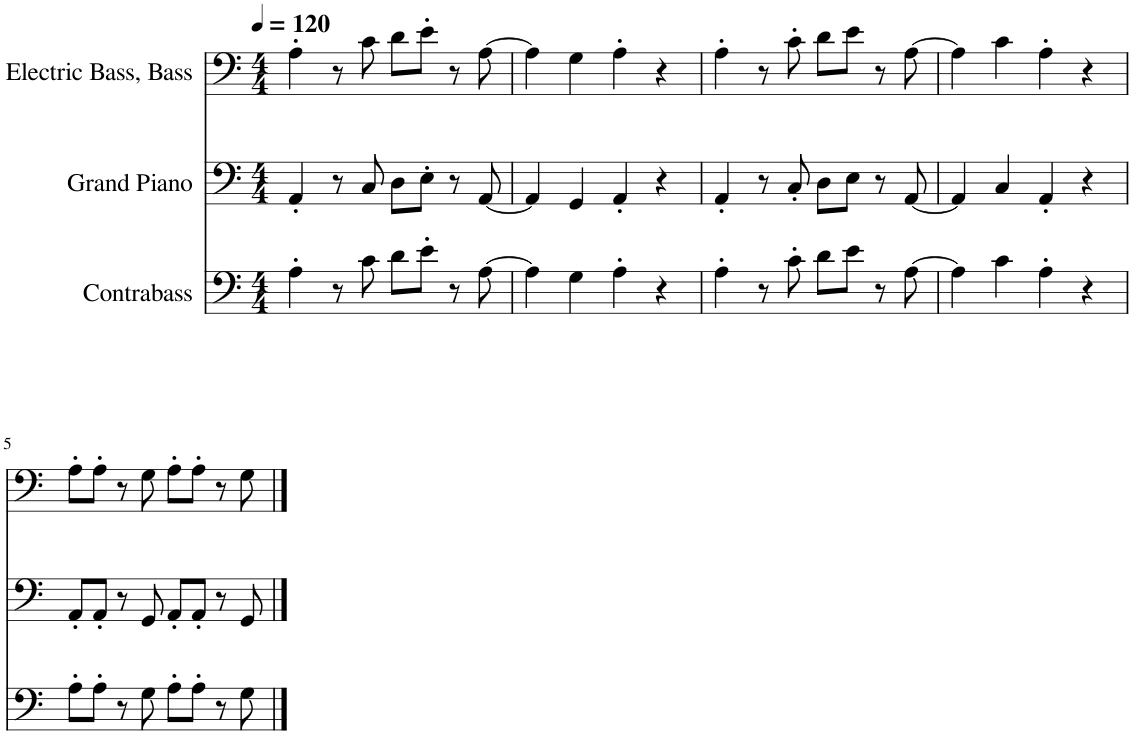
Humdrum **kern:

**kern	**kern	**kern
*part3	*part2	*part1
*staff3	*staff2	*staff1
*I"Contrabass	*I"Grand Piano	*I"Electric Bass, Bass
*	*I'Pno	*I'Elec b
*clefF4	*clefF4	*clefF4
*Trd7c12	*	*Trd7c12
*k[]	*k[]	*k[]
*M4/4	*M4/4	*M4/4
*MM120	*MM120	*MM120
=1	=1	=1
4A'\	4AA'/	4A'\
8r	8r	8r
8c\	8C/	8c\
8d\L	8D\L	8d\L
8e'\J	8E'\J	8e'\J
8r	8r	8r
[8A\	[8AA/	[8A\
=2	=2	=2
4A\]	4AA/]	4A\]
4G\	4GG/	4G\
4A'\	4AA'/	4A'\
4r	4r	4r
=3	=3	=3
4A'\	4AA'/	4A'\
8r	8r	8r
8c'\	8C'/	8c'\
8d\L	8D\L	8d\L
8e\J	8E\J	8e\J
8r	8r	8r
[8A\	[8AA/	[8A\
=4	=4	=4
4A\]	4AA/]	4A\]
4c\	4C/	4c\
4A'\	4AA'/	4A'\
4r	4r	4r
!!LO:LB:g=z
=5	=5	=5
8A'\L	8AA'/L	8A'\L
8A'\J	8AA'/J	8A'\J
8r	8r	8r
8G\	8GG/	8G\
8A'\L	8AA'/L	8A'\L
8A'\J	8AA'/J	8A'\J
8r	8r	8r
8G\	8GG/	8G\
==	==	==
*-	*-	*-
